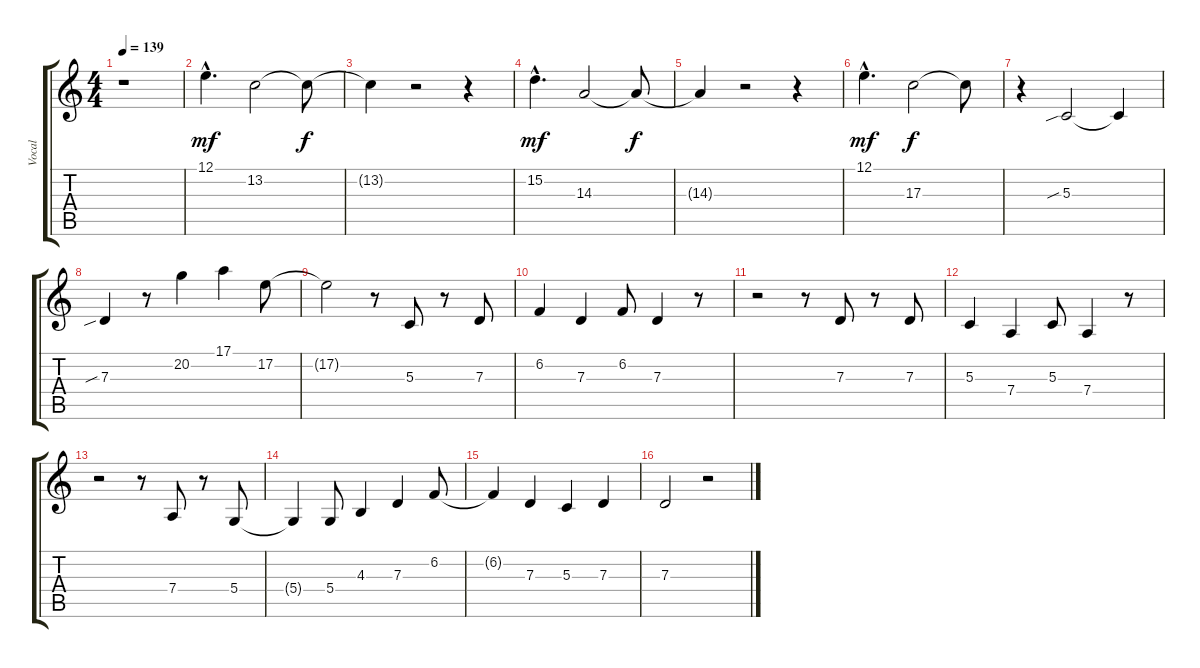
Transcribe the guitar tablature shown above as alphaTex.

\track ("Vocal" "Vocal") {instrument flute}
\staff {score tabs}
\tuning (E4 B3 G3 D3 A2 E2) {hide}
\ts (4 4)
\tempo 139
\clef g2
\ks c
r.1{dy mf instrument flute} |
12.1{hac}.4{d} 13.2.2 13.2{t}.8{dy f} |
13.2{t}.4 r.2 r.4 |
15.2{hac}.4{d dy mf} 14.3.2 14.3{t}.8{dy f} |
14.3{t}.4 r.2 r.4 |
12.1{hac}.4{d dy mf} 17.3.2{dy f} 17.3{t}.8 |
r.4 5.3{sib}.2 5.3{t}.4 |
7.3{sib}.4 r.8 20.2.4 17.1.4 17.2.8 |
17.2{t}.2 r.8 5.3.8 r.8 7.3.8 |
6.2.4 7.3.4 6.2.8 7.3.4 r.8 |
r.2 r.8 7.3.8 r.8 7.3.8 |
5.3.4 7.4.4 5.3.8 7.4.4 r.8 |
r.2 r.8 7.4.8 r.8 5.4.8 |
5.4{t}.4 5.4.8 4.3.4 7.3.4 6.2.8 |
6.2{t}.4 7.3.4 5.3.4 7.3.4 |
7.3.2 r.2
